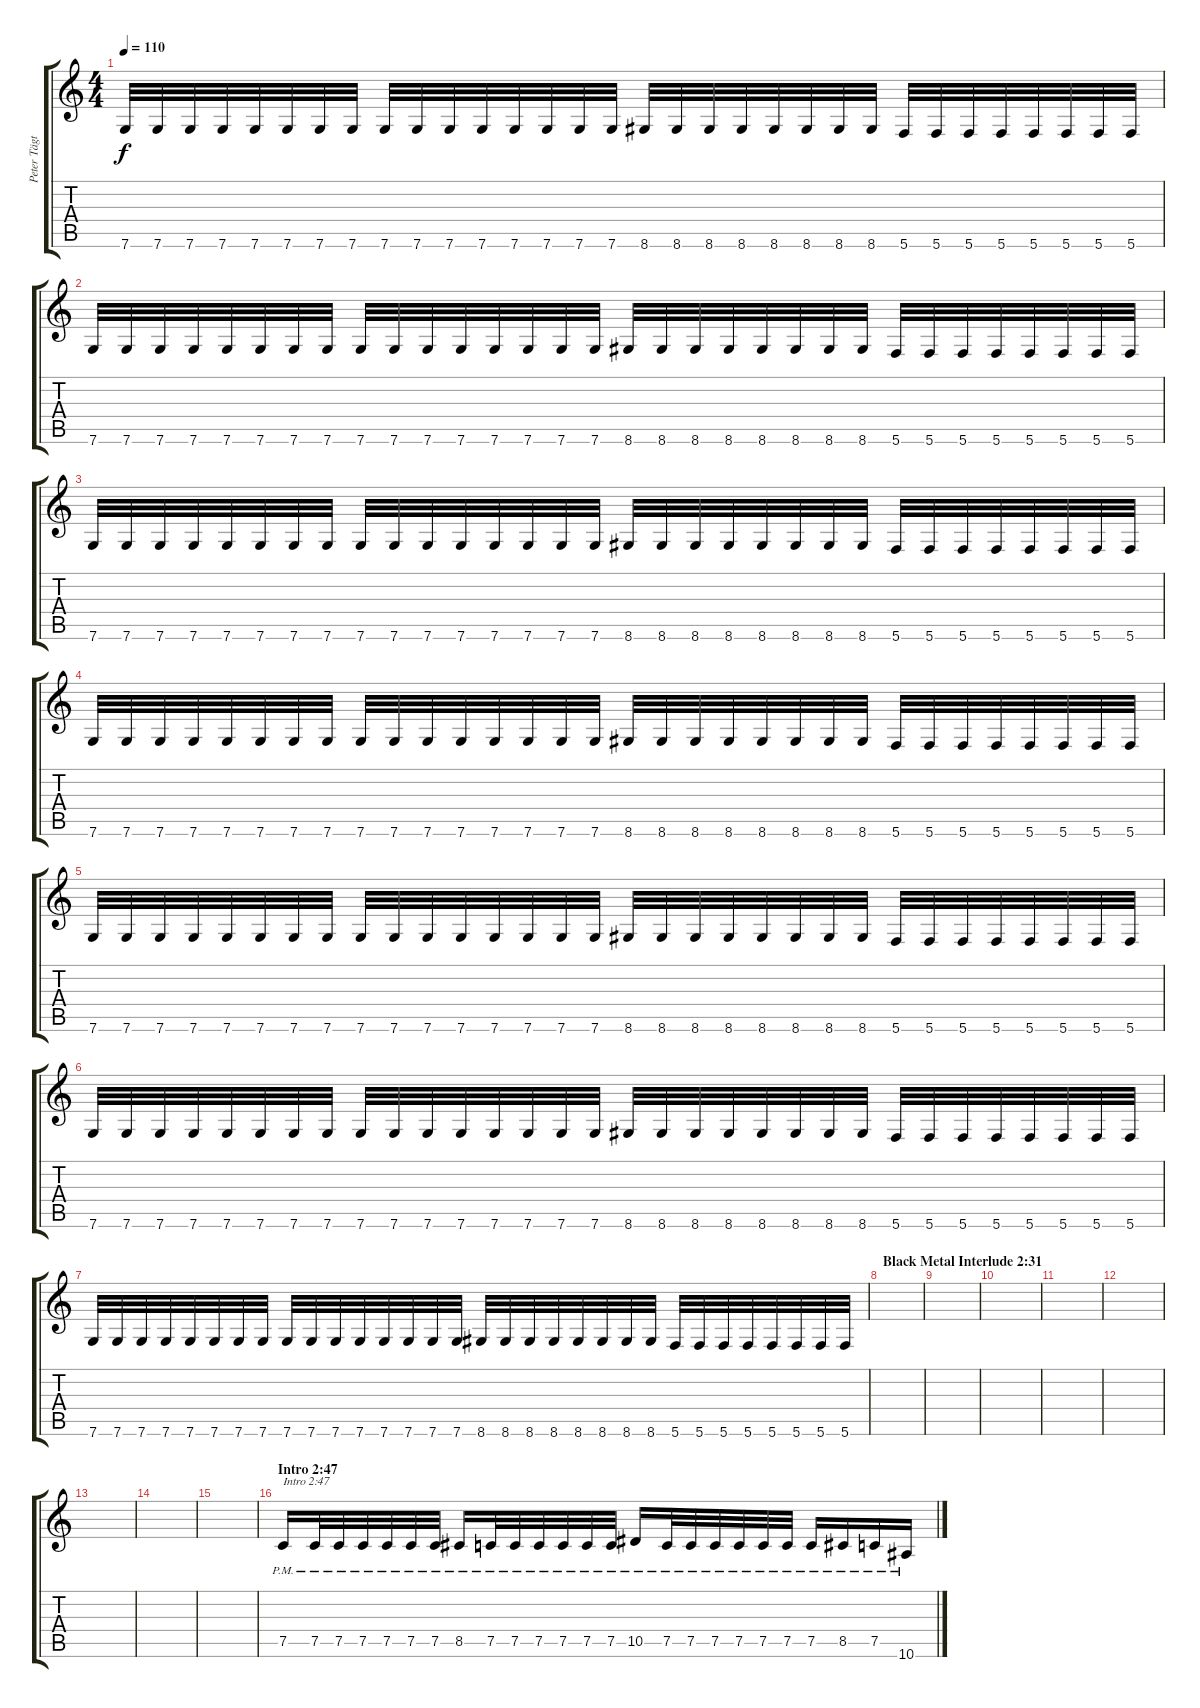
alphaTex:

\track ("Peter Tägtgren (Rhythm)" "Peter Tägt") {instrument distortionguitar}
\staff {score tabs}
\tuning (C4 G3 Eb3 Bb2 F2 C2) {hide}
\ts (4 4)
\tempo 110
\clef g2
\ks c
7.6.32{dy f} 7.6.32 7.6.32 7.6.32 7.6.32 7.6.32 7.6.32 7.6.32 7.6.32 7.6.32 7.6.32 7.6.32 7.6.32 7.6.32 7.6.32 7.6.32 8.6.32 8.6.32 8.6.32 8.6.32 8.6.32 8.6.32 8.6.32 8.6.32 5.6.32 5.6.32 5.6.32 5.6.32 5.6.32 5.6.32 5.6.32 5.6.32 |
7.6.32 7.6.32 7.6.32 7.6.32 7.6.32 7.6.32 7.6.32 7.6.32 7.6.32 7.6.32 7.6.32 7.6.32 7.6.32 7.6.32 7.6.32 7.6.32 8.6.32 8.6.32 8.6.32 8.6.32 8.6.32 8.6.32 8.6.32 8.6.32 5.6.32 5.6.32 5.6.32 5.6.32 5.6.32 5.6.32 5.6.32 5.6.32 |
7.6.32 7.6.32 7.6.32 7.6.32 7.6.32 7.6.32 7.6.32 7.6.32 7.6.32 7.6.32 7.6.32 7.6.32 7.6.32 7.6.32 7.6.32 7.6.32 8.6.32 8.6.32 8.6.32 8.6.32 8.6.32 8.6.32 8.6.32 8.6.32 5.6.32 5.6.32 5.6.32 5.6.32 5.6.32 5.6.32 5.6.32 5.6.32 |
7.6.32 7.6.32 7.6.32 7.6.32 7.6.32 7.6.32 7.6.32 7.6.32 7.6.32 7.6.32 7.6.32 7.6.32 7.6.32 7.6.32 7.6.32 7.6.32 8.6.32 8.6.32 8.6.32 8.6.32 8.6.32 8.6.32 8.6.32 8.6.32 5.6.32 5.6.32 5.6.32 5.6.32 5.6.32 5.6.32 5.6.32 5.6.32 |
7.6.32 7.6.32 7.6.32 7.6.32 7.6.32 7.6.32 7.6.32 7.6.32 7.6.32 7.6.32 7.6.32 7.6.32 7.6.32 7.6.32 7.6.32 7.6.32 8.6.32 8.6.32 8.6.32 8.6.32 8.6.32 8.6.32 8.6.32 8.6.32 5.6.32 5.6.32 5.6.32 5.6.32 5.6.32 5.6.32 5.6.32 5.6.32 |
7.6.32 7.6.32 7.6.32 7.6.32 7.6.32 7.6.32 7.6.32 7.6.32 7.6.32 7.6.32 7.6.32 7.6.32 7.6.32 7.6.32 7.6.32 7.6.32 8.6.32 8.6.32 8.6.32 8.6.32 8.6.32 8.6.32 8.6.32 8.6.32 5.6.32 5.6.32 5.6.32 5.6.32 5.6.32 5.6.32 5.6.32 5.6.32 |
7.6.32 7.6.32 7.6.32 7.6.32 7.6.32 7.6.32 7.6.32 7.6.32 7.6.32 7.6.32 7.6.32 7.6.32 7.6.32 7.6.32 7.6.32 7.6.32 8.6.32 8.6.32 8.6.32 8.6.32 8.6.32 8.6.32 8.6.32 8.6.32 5.6.32 5.6.32 5.6.32 5.6.32 5.6.32 5.6.32 5.6.32 5.6.32 |
\section ("" "Black Metal Interlude 2:31")
|
|
|
|
|
|
|
|
\section ("" "Intro 2:47")
7.5{pm}.16{txt "Intro 2:47"} 7.5{pm}.32 7.5{pm}.32 7.5{pm}.32 7.5{pm}.32 7.5{pm}.32 7.5{pm}.32 8.5{pm}.16 7.5{pm}.32 7.5{pm}.32 7.5{pm}.32 7.5{pm}.32 7.5{pm}.32 7.5{pm}.32 10.5{pm}.16 7.5{pm}.32 7.5{pm}.32 7.5{pm}.32 7.5{pm}.32 7.5{pm}.32 7.5{pm}.32 7.5{pm}.16 8.5{pm}.16 7.5{pm}.16 10.6{pm}.16
